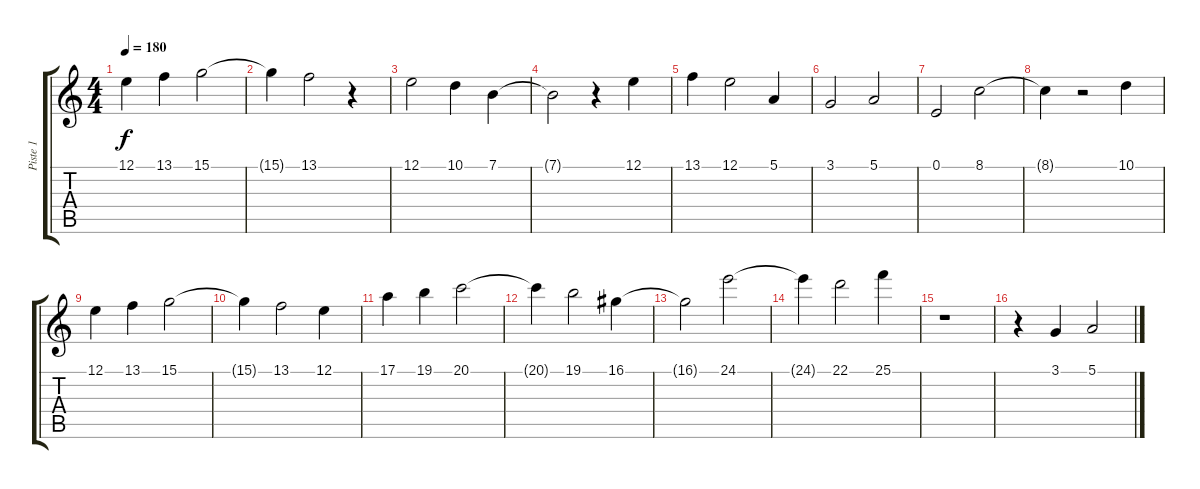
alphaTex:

\track ("Piste 1" "Piste 1") {instrument acousticgrandpiano}
\staff {score tabs}
\tuning (E4 B3 G3 D3 A2 E2) {hide}
\ts (4 4)
\tempo 180
\clef g2
\ks c
12.1.4{dy f} 13.1.4 15.1.2 |
15.1{t}.4 13.1.2 r.4 |
12.1.2 10.1.4 7.1.4 |
7.1{t}.2 r.4 12.1.4 |
13.1.4 12.1.2 5.1.4 |
3.1.2 5.1.2 |
0.1.2 8.1.2 |
8.1{t}.4 r.2 10.1.4 |
12.1.4 13.1.4 15.1.2 |
15.1{t}.4 13.1.2 12.1.4 |
17.1.4 19.1.4 20.1.2 |
20.1{t}.4 19.1.2 16.1.4 |
16.1{t}.2 24.1.2 |
24.1{t}.4 22.1.2 25.1.4 |
r.1 |
r.4 3.1.4 5.1.2
